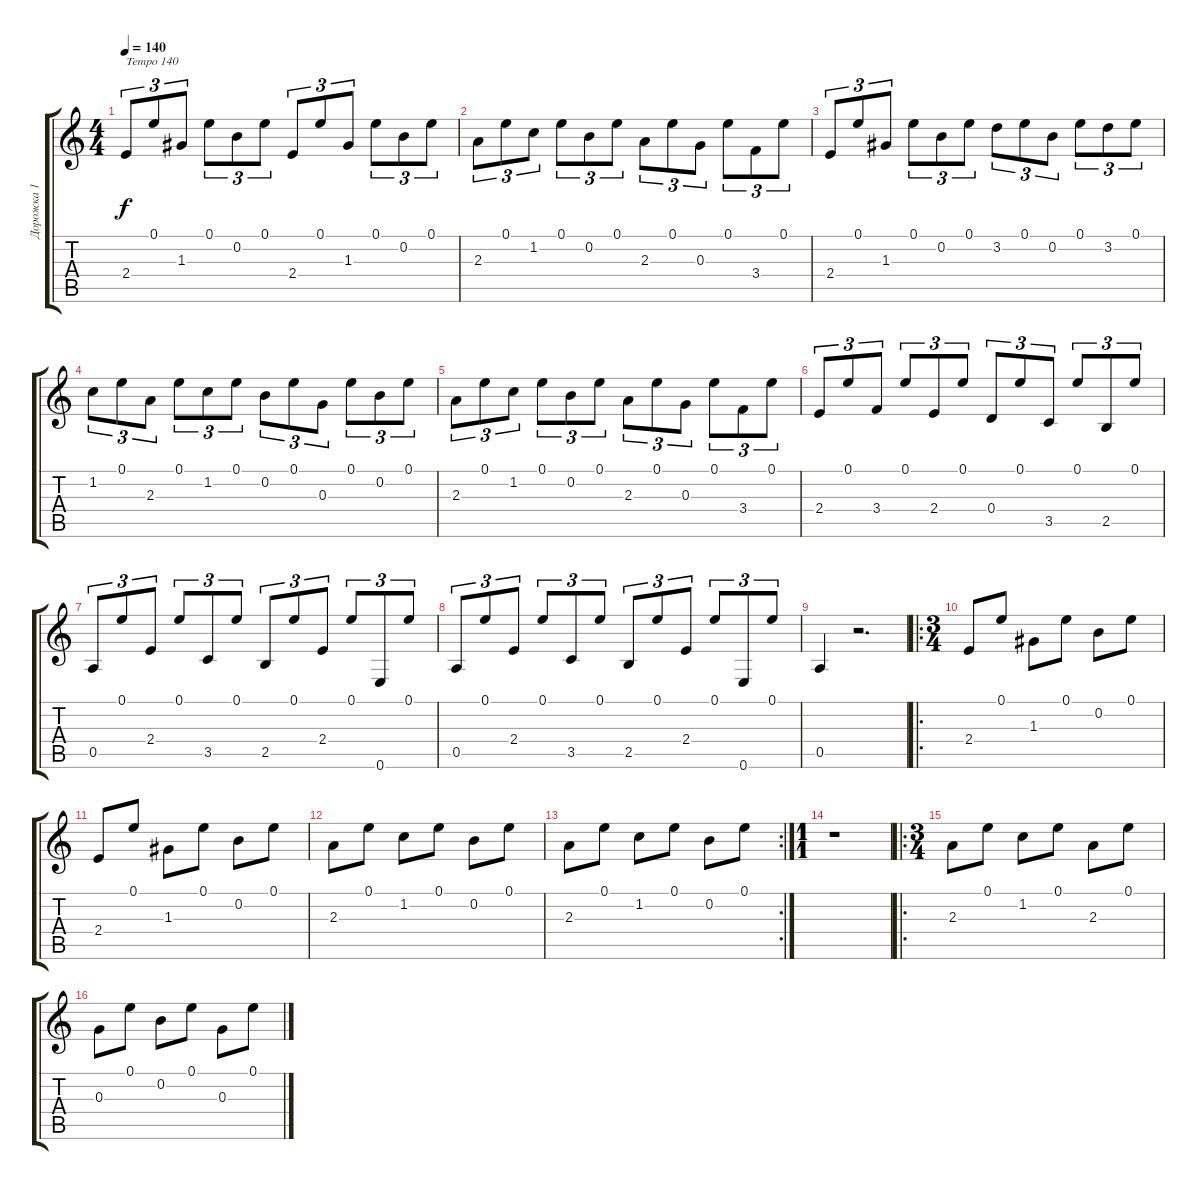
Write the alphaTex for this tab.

\track ("Дорожка 1" "Дорожка 1") {instrument acousticguitarsteel}
\staff {score tabs}
\tuning (E4 B3 G3 D3 A2 E2) {hide}
\ts (4 4)
\tempo 140
\clef g2
\ks c
2.4.8{tu (3 2) txt "Tempo 140" dy f instrument acousticguitarsteel} 0.1.8{tu (3 2)} 1.3.8{tu (3 2)} 0.1.8{tu (3 2)} 0.2.8{tu (3 2)} 0.1.8{tu (3 2)} 2.4.8{tu (3 2)} 0.1.8{tu (3 2)} 1.3.8{tu (3 2)} 0.1.8{tu (3 2)} 0.2.8{tu (3 2)} 0.1.8{tu (3 2)} |
2.3.8{tu (3 2)} 0.1.8{tu (3 2)} 1.2.8{tu (3 2)} 0.1.8{tu (3 2)} 0.2.8{tu (3 2)} 0.1.8{tu (3 2)} 2.3.8{tu (3 2)} 0.1.8{tu (3 2)} 0.3.8{tu (3 2)} 0.1.8{tu (3 2)} 3.4.8{tu (3 2)} 0.1.8{tu (3 2)} |
2.4.8{tu (3 2)} 0.1.8{tu (3 2)} 1.3.8{tu (3 2)} 0.1.8{tu (3 2)} 0.2.8{tu (3 2)} 0.1.8{tu (3 2)} 3.2.8{tu (3 2)} 0.1.8{tu (3 2)} 0.2.8{tu (3 2)} 0.1.8{tu (3 2)} 3.2.8{tu (3 2)} 0.1.8{tu (3 2)} |
1.2.8{tu (3 2)} 0.1.8{tu (3 2)} 2.3.8{tu (3 2)} 0.1.8{tu (3 2)} 1.2.8{tu (3 2)} 0.1.8{tu (3 2)} 0.2.8{tu (3 2)} 0.1.8{tu (3 2)} 0.3.8{tu (3 2)} 0.1.8{tu (3 2)} 0.2.8{tu (3 2)} 0.1.8{tu (3 2)} |
2.3.8{tu (3 2)} 0.1.8{tu (3 2)} 1.2.8{tu (3 2)} 0.1.8{tu (3 2)} 0.2.8{tu (3 2)} 0.1.8{tu (3 2)} 2.3.8{tu (3 2)} 0.1.8{tu (3 2)} 0.3.8{tu (3 2)} 0.1.8{tu (3 2)} 3.4.8{tu (3 2)} 0.1.8{tu (3 2)} |
2.4.8{tu (3 2)} 0.1.8{tu (3 2)} 3.4.8{tu (3 2)} 0.1.8{tu (3 2)} 2.4.8{tu (3 2)} 0.1.8{tu (3 2)} 0.4.8{tu (3 2)} 0.1.8{tu (3 2)} 3.5.8{tu (3 2)} 0.1.8{tu (3 2)} 2.5.8{tu (3 2)} 0.1.8{tu (3 2)} |
0.5.8{tu (3 2)} 0.1.8{tu (3 2)} 2.4.8{tu (3 2)} 0.1.8{tu (3 2)} 3.5.8{tu (3 2)} 0.1.8{tu (3 2)} 2.5.8{tu (3 2)} 0.1.8{tu (3 2)} 2.4.8{tu (3 2)} 0.1.8{tu (3 2)} 0.6.8{tu (3 2)} 0.1.8{tu (3 2)} |
0.5.8{tu (3 2)} 0.1.8{tu (3 2)} 2.4.8{tu (3 2)} 0.1.8{tu (3 2)} 3.5.8{tu (3 2)} 0.1.8{tu (3 2)} 2.5.8{tu (3 2)} 0.1.8{tu (3 2)} 2.4.8{tu (3 2)} 0.1.8{tu (3 2)} 0.6.8{tu (3 2)} 0.1.8{tu (3 2)} |
0.5.4 r.2{d} |
\ro
\ts (3 4)
2.4.8 0.1.8 1.3.8 0.1.8 0.2.8 0.1.8 |
2.4.8 0.1.8 1.3.8 0.1.8 0.2.8 0.1.8 |
2.3.8 0.1.8 1.2.8 0.1.8 0.2.8 0.1.8 |
\rc 2
2.3.8 0.1.8 1.2.8 0.1.8 0.2.8 0.1.8 |
\ts (1 1)
r.1 |
\ro
\ts (3 4)
2.3.8 0.1.8 1.2.8 0.1.8 2.3.8 0.1.8 |
0.3.8 0.1.8 0.2.8 0.1.8 0.3.8 0.1.8
